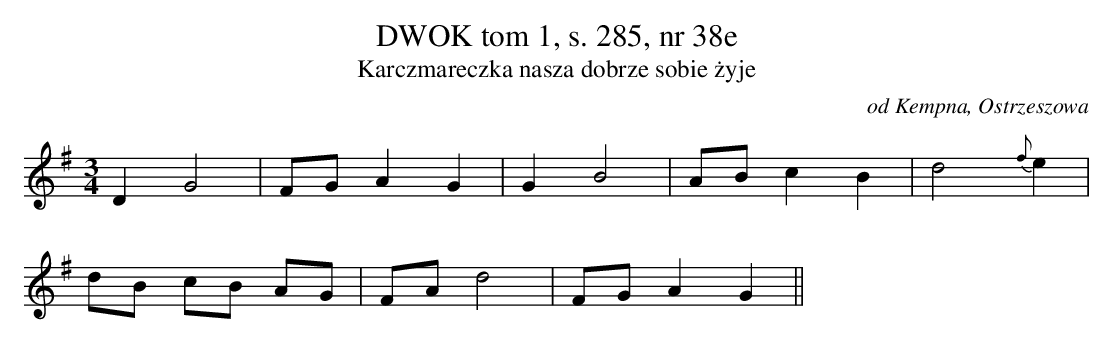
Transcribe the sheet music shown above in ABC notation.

X:1
T: DWOK tom 1, s. 285, nr 38e
T: Karczmareczka nasza dobrze sobie żyje
O: od Kempna, Ostrzeszowa
M: 3/4
L: 1/8
K: G
D2G4 | FGA2G2 | G2B4 | ABc2B2 | d4{f}e2 |
dB cB AG | FAd4 | FGA2G2||
